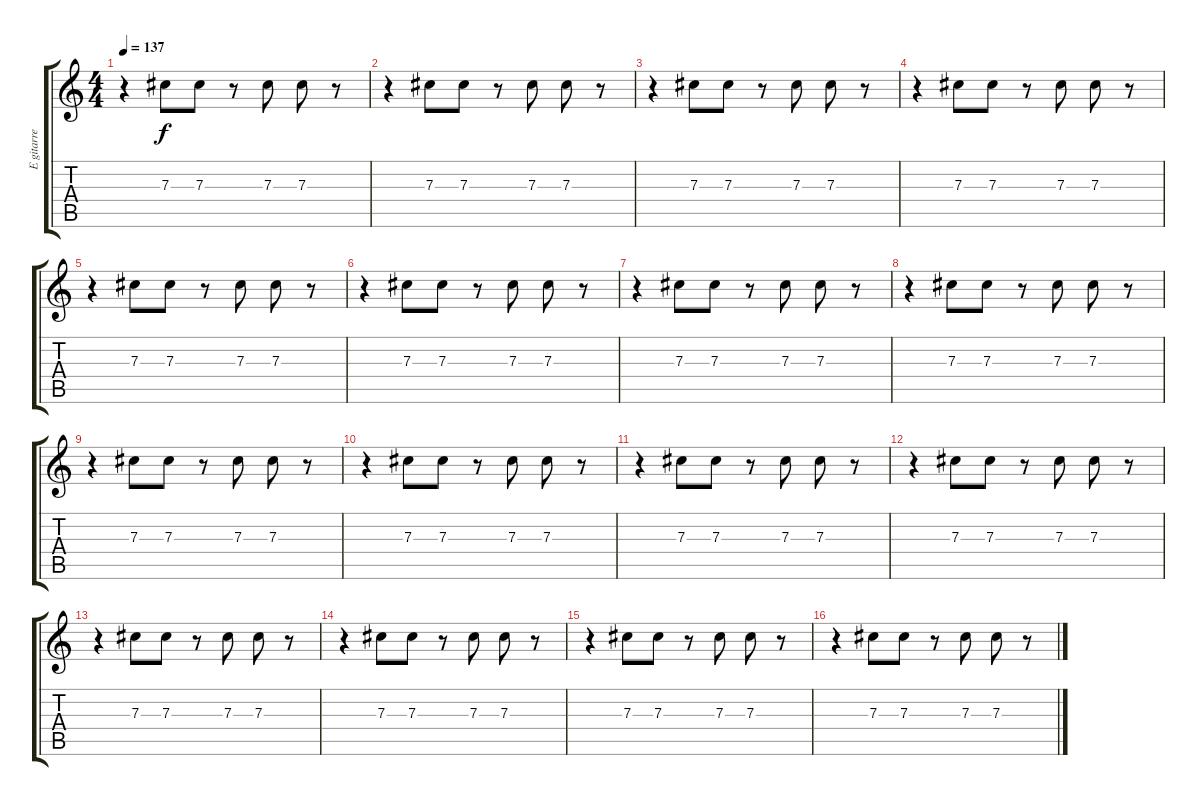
\track ("E gitarre 2" "E gitarre ") {instrument electricguitarjazz}
\staff {score tabs}
\tuning (Eb4 Bb3 Gb3 Db3 Ab2 Eb2) {hide}
\ts (4 4)
\tempo 137
\clef g2
\ks c
r.4{dy mp} 7.3.8{dy f} 7.3.8 r.8 7.3.8 7.3.8 r.8 |
r.4 7.3.8 7.3.8 r.8 7.3.8 7.3.8 r.8 |
r.4 7.3.8 7.3.8 r.8 7.3.8 7.3.8 r.8 |
r.4 7.3.8 7.3.8 r.8 7.3.8 7.3.8 r.8 |
r.4 7.3.8 7.3.8 r.8 7.3.8 7.3.8 r.8 |
r.4 7.3.8 7.3.8 r.8 7.3.8 7.3.8 r.8 |
r.4 7.3.8 7.3.8 r.8 7.3.8 7.3.8 r.8 |
r.4 7.3.8 7.3.8 r.8 7.3.8 7.3.8 r.8 |
r.4 7.3.8 7.3.8 r.8 7.3.8 7.3.8 r.8 |
r.4 7.3.8 7.3.8 r.8 7.3.8 7.3.8 r.8 |
r.4 7.3.8 7.3.8 r.8 7.3.8 7.3.8 r.8 |
r.4 7.3.8 7.3.8 r.8 7.3.8 7.3.8 r.8 |
r.4 7.3.8 7.3.8 r.8 7.3.8 7.3.8 r.8 |
r.4 7.3.8 7.3.8 r.8 7.3.8 7.3.8 r.8 |
r.4 7.3.8 7.3.8 r.8 7.3.8 7.3.8 r.8 |
r.4 7.3.8 7.3.8 r.8 7.3.8 7.3.8 r.8
